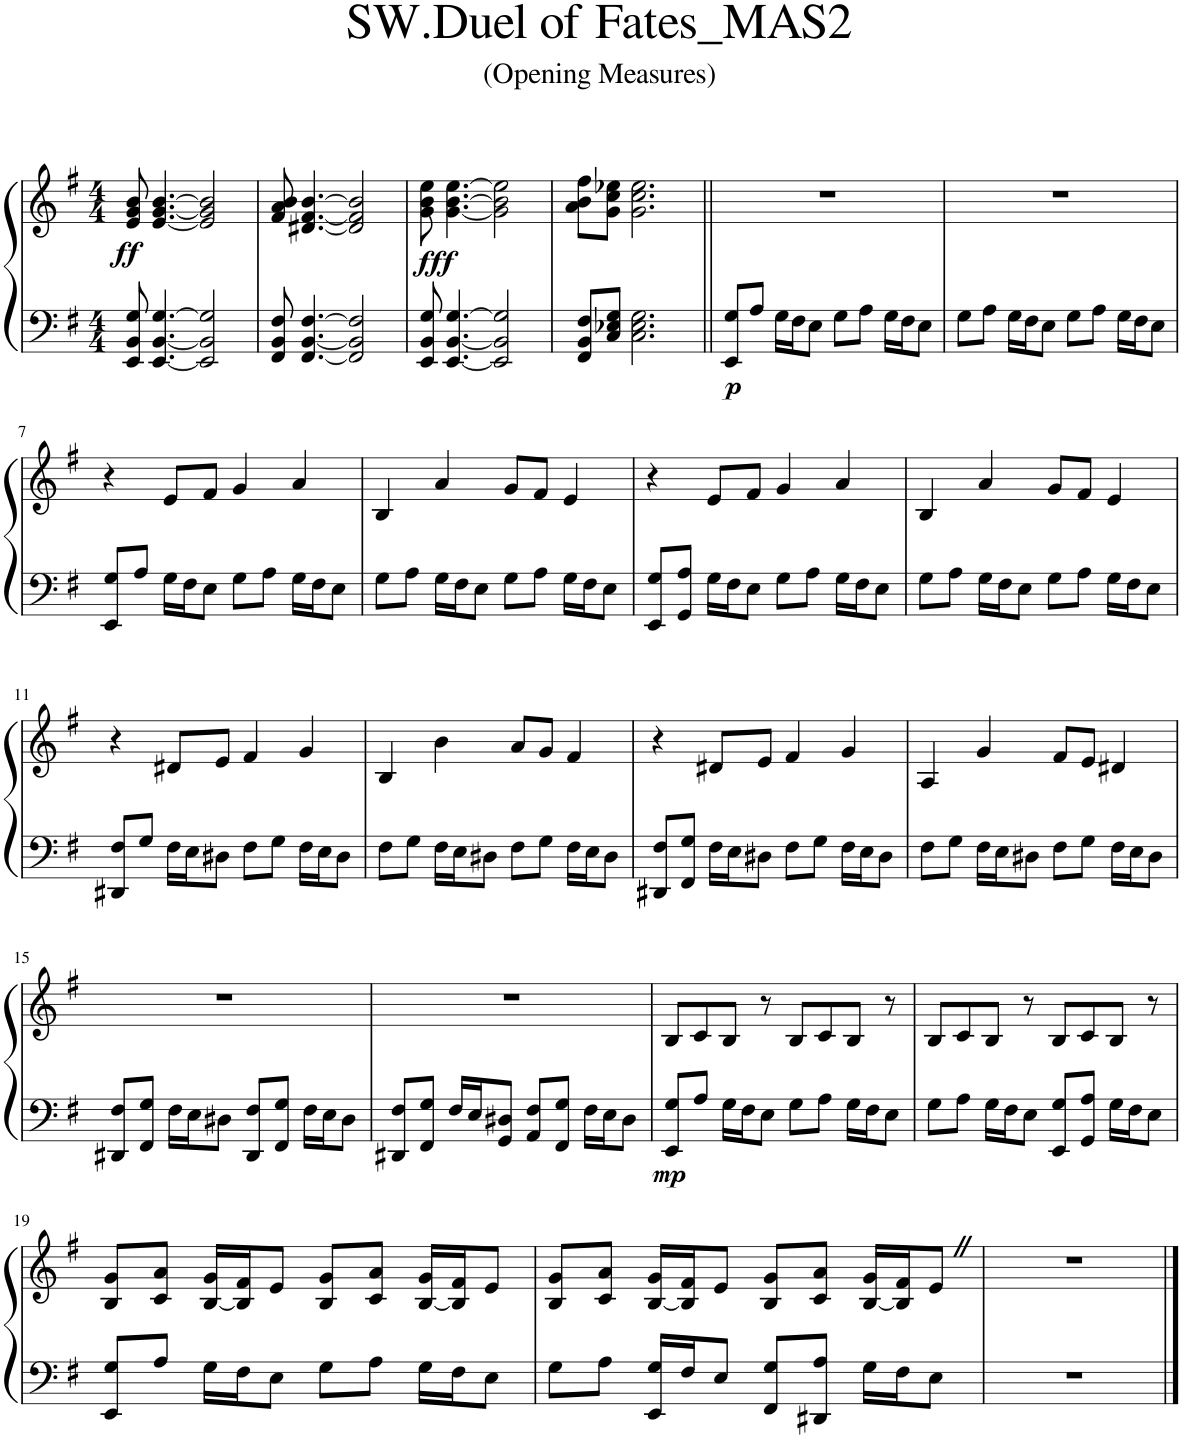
**kern	**kern	**dynam
*part1	*part1	*part1
*staff2	*staff1	*staff1/2
*I"Piano	*	*
*I'Pno.	*	*
*clefF4	*clefG2	*
*k[f#]	*k[f#]	*
*M4/4	*M4/4	*
=1	=1	=1
!	!	!LO:DY:b
8EE/ 8BB/ 8G/	8e/ 8g/ 8b/	ff
[4.EE/ [4.BB/ [4.G/	[4.e/ [4.g/ [4.b/	.
2EE/] 2BB/] 2G/]	2e/] 2g/] 2b/]	.
=2	=2	=2
8FF#/ 8BB/ 8F#/	8f#/ 8a/ 8b/	.
[4.FF#/ [4.BB/ [4.F#/	[4.d#X/ [4.f#/ [4.b/	.
2FF#/] 2BB/] 2F#/]	2d#/] 2f#/] 2b/]	.
=3	=3	=3
!	!	!LO:DY:b
8EE/ 8BB/ 8G/	8g\ 8b\ 8ee\	fff
[4.EE/ [4.BB/ [4.G/	[4.g\ [4.b\ [4.ee\	.
2EE/] 2BB/] 2G/]	2g\] 2b\] 2ee\]	.
=4	=4	=4
8FF#/ 8BB/ 8F#/L	8a\ 8b\ 8ff#\L	.
8C/ 8E-X/ 8G/J	8g\ 8cc\ 8ee-X\J	.
2.C\ 2.E-\ 2.G\	2.g\ 2.cc\ 2.ee-\	.
=5||	=5||	=5||
!	!	!LO:DY:b=2
8EE/ 8G/L	1r	p
8A/J	.	.
16G\LL	.	.
16F#\J	.	.
8E\J	.	.
8G\L	.	.
8A\J	.	.
16G\LL	.	.
16F#\J	.	.
8E\J	.	.
=6	=6	=6
8G\L	1r	.
8A\J	.	.
16G\LL	.	.
16F#\J	.	.
8E\J	.	.
8G\L	.	.
8A\J	.	.
16G\LL	.	.
16F#\J	.	.
8E\J	.	.
!!LO:LB:g=z
=7	=7	=7
8EE/ 8G/L	4r	.
8A/J	.	.
16G\LL	8e/L	.
16F#\J	.	.
8E\J	8f#/J	.
8G\L	4g/	.
8A\J	.	.
16G\LL	4a/	.
16F#\J	.	.
8E\J	.	.
=8	=8	=8
8G\L	4B/	.
8A\J	.	.
16G\LL	4a/	.
16F#\J	.	.
8E\J	.	.
8G\L	8g/L	.
8A\J	8f#/J	.
16G\LL	4e/	.
16F#\J	.	.
8E\J	.	.
=9	=9	=9
8EE/ 8G/L	4r	.
8GG/ 8A/J	.	.
16G\LL	8e/L	.
16F#\J	.	.
8E\J	8f#/J	.
8G\L	4g/	.
8A\J	.	.
16G\LL	4a/	.
16F#\J	.	.
8E\J	.	.
=10	=10	=10
8G\L	4B/	.
8A\J	.	.
16G\LL	4a/	.
16F#\J	.	.
8E\J	.	.
8G\L	8g/L	.
8A\J	8f#/J	.
16G\LL	4e/	.
16F#\J	.	.
8E\J	.	.
!!LO:LB:g=z
=11	=11	=11
8DD#X/ 8F#/L	4r	.
8G/J	.	.
16F#\LL	8d#X/L	.
16E\J	.	.
8D#X\J	8e/J	.
8F#\L	4f#/	.
8G\J	.	.
16F#\LL	4g/	.
16E\J	.	.
8D#\J	.	.
=12	=12	=12
8F#\L	4B/	.
8G\J	.	.
16F#\LL	4b\	.
16E\J	.	.
8D#X\J	.	.
8F#\L	8a/L	.
8G\J	8g/J	.
16F#\LL	4f#/	.
16E\J	.	.
8D#\J	.	.
=13	=13	=13
8DD#X/ 8F#/L	4r	.
8FF#/ 8G/J	.	.
16F#\LL	8d#X/L	.
16E\J	.	.
8D#X\J	8e/J	.
8F#\L	4f#/	.
8G\J	.	.
16F#\LL	4g/	.
16E\J	.	.
8D#\J	.	.
=14	=14	=14
8F#\L	4A/	.
8G\J	.	.
16F#\LL	4g/	.
16E\J	.	.
8D#X\J	.	.
8F#\L	8f#/L	.
8G\J	8e/J	.
16F#\LL	4d#X/	.
16E\J	.	.
8D#\J	.	.
!!LO:LB:g=z
=15	=15	=15
8DD#X/ 8F#/L	1r	.
8FF#/ 8G/J	.	.
16F#\LL	.	.
16E\J	.	.
8D#X\J	.	.
8DD#/ 8F#/L	.	.
8FF#/ 8G/J	.	.
16F#\LL	.	.
16E\J	.	.
8D#\J	.	.
=16	=16	=16
8DD#X/ 8F#/L	1r	.
8FF#/ 8G/J	.	.
16F#/LL	.	.
16E/J	.	.
8GG/ 8D#X/J	.	.
8AA/ 8F#/L	.	.
8FF#/ 8G/J	.	.
16F#\LL	.	.
16E\J	.	.
8D#\J	.	.
=17	=17	=17
!	!	!LO:DY:b=2
8EE/ 8G/L	8B/L	mp
8A/J	8c/	.
16G\LL	8B/J	.
16F#\J	.	.
8E\J	8r	.
8G\L	8B/L	.
8A\J	8c/	.
16G\LL	8B/J	.
16F#\J	.	.
8E\J	8r	.
=18	=18	=18
8G\L	8B/L	.
8A\J	8c/	.
16G\LL	8B/J	.
16F#\J	.	.
8E\J	8r	.
8EE/ 8G/L	8B/L	.
8GG/ 8A/J	8c/	.
16G\LL	8B/J	.
16F#\J	.	.
8E\J	8r	.
!!LO:LB:g=z
=19	=19	=19
8EE/ 8G/L	8B/ 8g/L	.
8A/J	8c/ 8a/J	.
16G\LL	[16B/ 16g/LL	.
16F#\J	16B/] 16f#/J	.
8E\J	8e/J	.
8G\L	8B/ 8g/L	.
8A\J	8c/ 8a/J	.
16G\LL	[16B/ 16g/LL	.
16F#\J	16B/] 16f#/J	.
8E\J	8e/J	.
=20	=20	=20
8G\L	8B/ 8g/L	.
8A\J	8c/ 8a/J	.
16EE/ 16G/LL	[16B/ 16g/LL	.
16F#/J	16B/] 16f#/J	.
8E/J	8e/J	.
8FF#/ 8G/L	8B/ 8g/L	.
8DD#X/ 8A/J	8c/ 8a/J	.
16G\LL	[16B/ 16g/LL	.
16F#\J	16B/] 16f#/J	.
8E\J	8eZ/J	.
=21	=21	=21
1r	1r	.
==	==	==
*-	*-	*-
